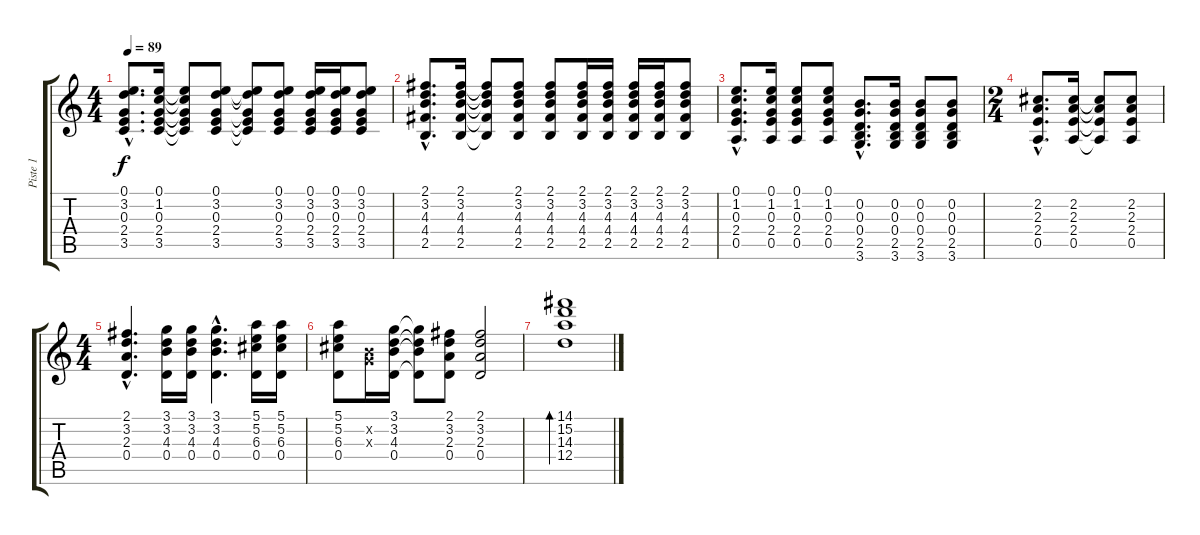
\track ("Piste 1" "Piste 1") {instrument acousticguitarsteel}
\staff {score tabs}
\tuning (E4 B3 G3 D3 A2 E2) {hide}
\ts (4 4)
\tempo 89
\clef g2
\ks c
(0.1{hac} 3.2{hac} 0.3{hac} 2.4{hac} 3.5{hac}).8{d dy f} (0.1 1.2 0.3 2.4 3.5).16 (0.1{t} 1.2{t} 0.3{t} 2.4{t} 3.5{t}).8 (0.1 3.2 0.3 2.4 3.5).8 (0.1{t} 3.2{t} 0.3{t} 2.4{t} 3.5{t}).8 (0.1 3.2 0.3 2.4 3.5).8 (0.1 3.2 0.3 2.4 3.5).16 (0.1 3.2 0.3 2.4 3.5).16 (0.1 3.2 0.3 2.4 3.5).8 |
(2.1{hac} 3.2{hac} 4.3{hac} 4.4{hac} 2.5{hac}).8{d} (2.1 3.2 4.3 4.4 2.5).16 (2.1{t} 3.2{t} 4.3{t} 4.4{t} 2.5{t}).8 (2.1 3.2 4.3 4.4 2.5).8 (2.1 3.2 4.3 4.4 2.5).8 (2.1 3.2 4.3 4.4 2.5).16 (2.1 3.2 4.3 4.4 2.5).16 (2.1 3.2 4.3 4.4 2.5).16 (2.1 3.2 4.3 4.4 2.5).16 (2.1 3.2 4.3 4.4 2.5).8 |
(0.1{hac} 1.2{hac} 0.3{hac} 2.4{hac} 0.5{hac}).8{d} (0.1 1.2 0.3 2.4 0.5).16 (0.1 1.2 0.3 2.4 0.5).8 (0.1 1.2 0.3 2.4 0.5).8 (0.2{hac} 0.3{hac} 0.4{hac} 2.5{hac} 3.6{hac}).8{d} (0.2 0.3 0.4 2.5 3.6).16 (0.2 0.3 0.4 2.5 3.6).8 (0.2 0.3 0.4 2.5 3.6).8 |
\ts (2 4)
(2.2{hac} 2.3{hac} 2.4{hac} 0.5{hac}).8{d} (2.2 2.3 2.4 0.5).16 (2.2{t} 2.3{t} 2.4{t} 0.5{t}).8 (2.2 2.3 2.4 0.5).8 |
\ts (4 4)
(2.1{hac} 3.2{hac} 2.3{hac} 0.4{hac}).4{d} (3.1 3.2 4.3 0.4).16 (3.1 3.2 4.3 0.4).16 (3.1{hac} 3.2{hac} 4.3{hac} 0.4{hac}).4{d} (5.1 5.2 6.3 0.4).16 (5.1 5.2 6.3 0.4).16 |
(5.1 5.2 6.3 0.4).8 (0.2{x} 0.3{x}).16 (3.1 3.2 4.3 0.4).16 (3.1{t} 3.2{t} 4.3{t} 0.4{t}).8 (2.1 3.2 2.3 0.4).8 (2.1 3.2 2.3 0.4).2 |
(14.1 15.2 14.3 12.4).1{bd 240}
